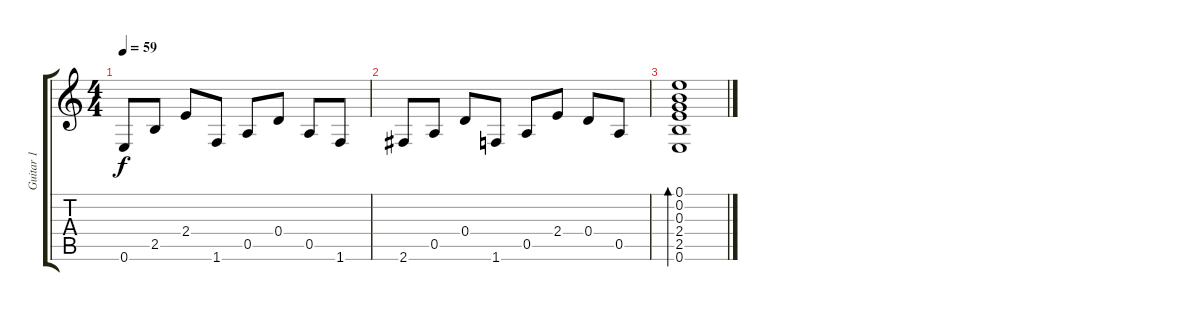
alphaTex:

\track ("Guitar 1" "Guitar 1") {instrument electricguitarclean}
\staff {score tabs}
\tuning (E4 B3 G3 D3 A2 E2) {hide}
\ts (4 4)
\tempo 59
\clef g2
\ks c
0.6.8{dy f} 2.5.8 2.4.8 1.6.8 0.5.8 0.4.8 0.5.8 1.6.8 |
2.6.8 0.5.8 0.4.8 1.6.8 0.5.8 2.4.8 0.4.8 0.5.8 |
(0.1 0.2 0.3 2.4 2.5 0.6).1{bd 480}
